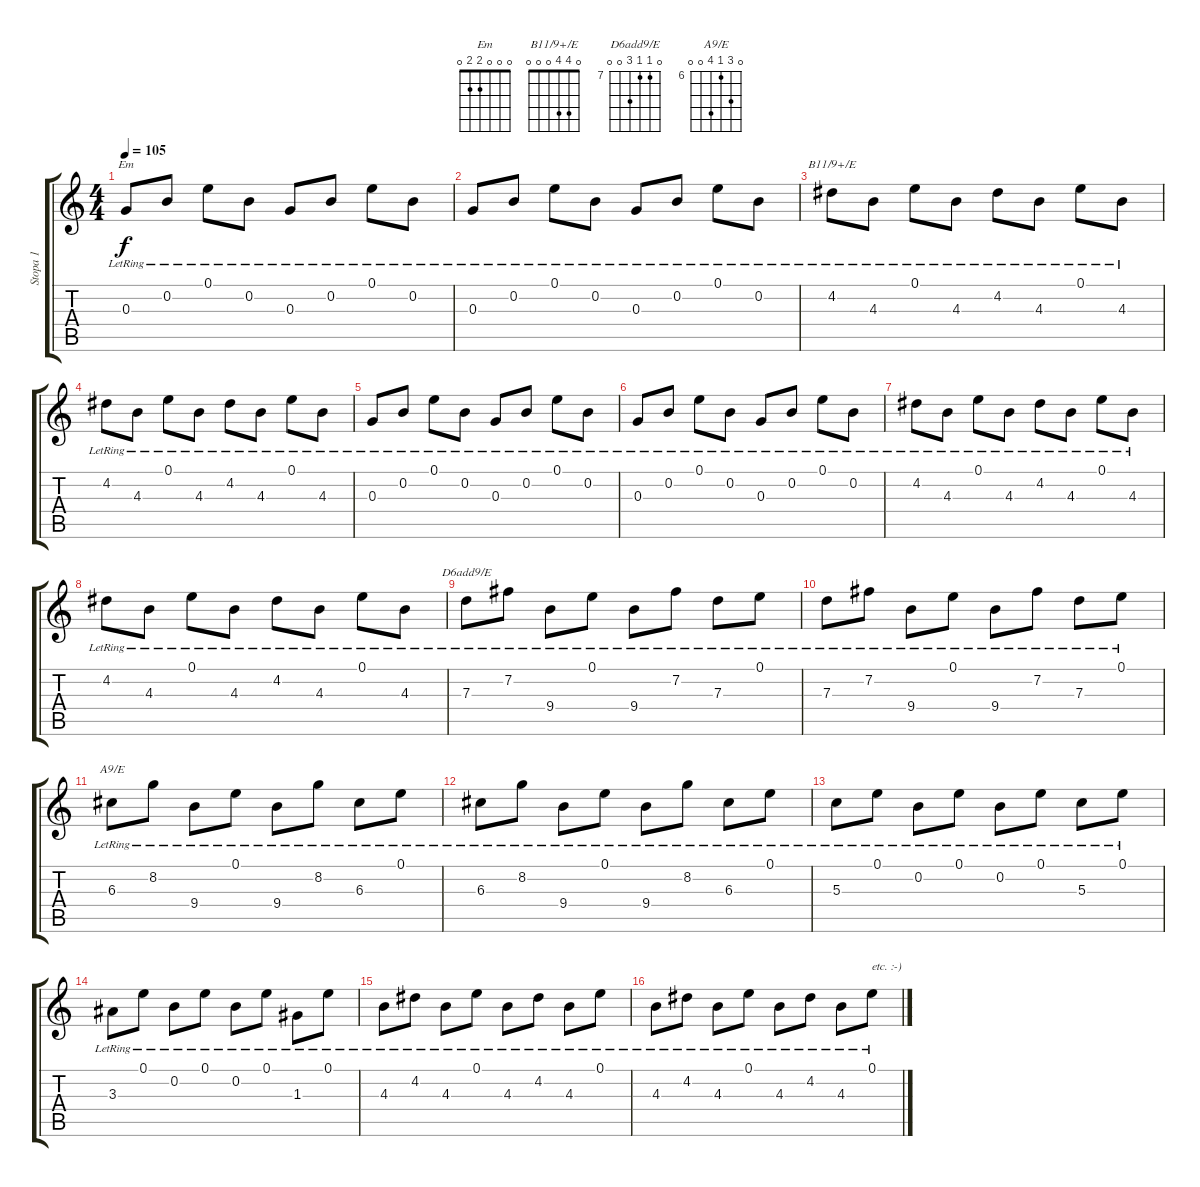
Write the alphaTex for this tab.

\track ("Stopa 1" "Stopa 1") {instrument electricguitarclean}
\staff {score tabs}
\tuning (E4 B3 G3 D3 A2 E2) {hide}
\chord ("Em" 0 0 0 2 2 0)
\chord ("B11/9+/E" 0 4 4 0 0 0)
\chord ("D6add9/E" 0 7 7 9 0 0) {firstfret 7}
\chord ("A9/E" 0 8 6 9 0 0) {firstfret 6}
\ts (4 4)
\tempo 105
\clef g2
\ks c
0.3{lr}.8{ch "Em" dy f} 0.2{lr}.8 0.1{lr}.8 0.2{lr}.8 0.3{lr}.8 0.2{lr}.8 0.1{lr}.8 0.2{lr}.8 |
0.3{lr}.8 0.2{lr}.8 0.1{lr}.8 0.2{lr}.8 0.3{lr}.8 0.2{lr}.8 0.1{lr}.8 0.2{lr}.8 |
4.2{lr}.8{ch "B11/9+/E"} 4.3{lr}.8 0.1{lr}.8 4.3{lr}.8 4.2{lr}.8 4.3{lr}.8 0.1{lr}.8 4.3{lr}.8 |
4.2{lr}.8 4.3{lr}.8 0.1{lr}.8 4.3{lr}.8 4.2{lr}.8 4.3{lr}.8 0.1{lr}.8 4.3{lr}.8 |
0.3{lr}.8 0.2{lr}.8 0.1{lr}.8 0.2{lr}.8 0.3{lr}.8 0.2{lr}.8 0.1{lr}.8 0.2{lr}.8 |
0.3{lr}.8 0.2{lr}.8 0.1{lr}.8 0.2{lr}.8 0.3{lr}.8 0.2{lr}.8 0.1{lr}.8 0.2{lr}.8 |
4.2{lr}.8 4.3{lr}.8 0.1{lr}.8 4.3{lr}.8 4.2{lr}.8 4.3{lr}.8 0.1{lr}.8 4.3{lr}.8 |
4.2{lr}.8 4.3{lr}.8 0.1{lr}.8 4.3{lr}.8 4.2{lr}.8 4.3{lr}.8 0.1{lr}.8 4.3{lr}.8 |
7.3{lr}.8{ch "D6add9/E"} 7.2{lr}.8 9.4{lr}.8 0.1{lr}.8 9.4{lr}.8 7.2{lr}.8 7.3{lr}.8 0.1{lr}.8 |
7.3{lr}.8 7.2{lr}.8 9.4{lr}.8 0.1{lr}.8 9.4{lr}.8 7.2{lr}.8 7.3{lr}.8 0.1{lr}.8 |
6.3{lr}.8{ch "A9/E"} 8.2{lr}.8 9.4{lr}.8 0.1{lr}.8 9.4{lr}.8 8.2{lr}.8 6.3{lr}.8 0.1{lr}.8 |
6.3{lr}.8 8.2{lr}.8 9.4{lr}.8 0.1{lr}.8 9.4{lr}.8 8.2{lr}.8 6.3{lr}.8 0.1{lr}.8 |
5.3{lr}.8 0.1{lr}.8 0.2{lr}.8 0.1{lr}.8 0.2{lr}.8 0.1{lr}.8 5.3{lr}.8 0.1{lr}.8 |
3.3{lr}.8 0.1{lr}.8 0.2{lr}.8 0.1{lr}.8 0.2{lr}.8 0.1{lr}.8 1.3{lr}.8 0.1{lr}.8 |
4.3{lr}.8 4.2{lr}.8 4.3{lr}.8 0.1{lr}.8 4.3{lr}.8 4.2{lr}.8 4.3{lr}.8 0.1{lr}.8 |
4.3{lr}.8 4.2{lr}.8 4.3{lr}.8 0.1{lr}.8 4.3{lr}.8 4.2{lr}.8 4.3{lr}.8 0.1{lr}.8{txt "etc. :-)"}
